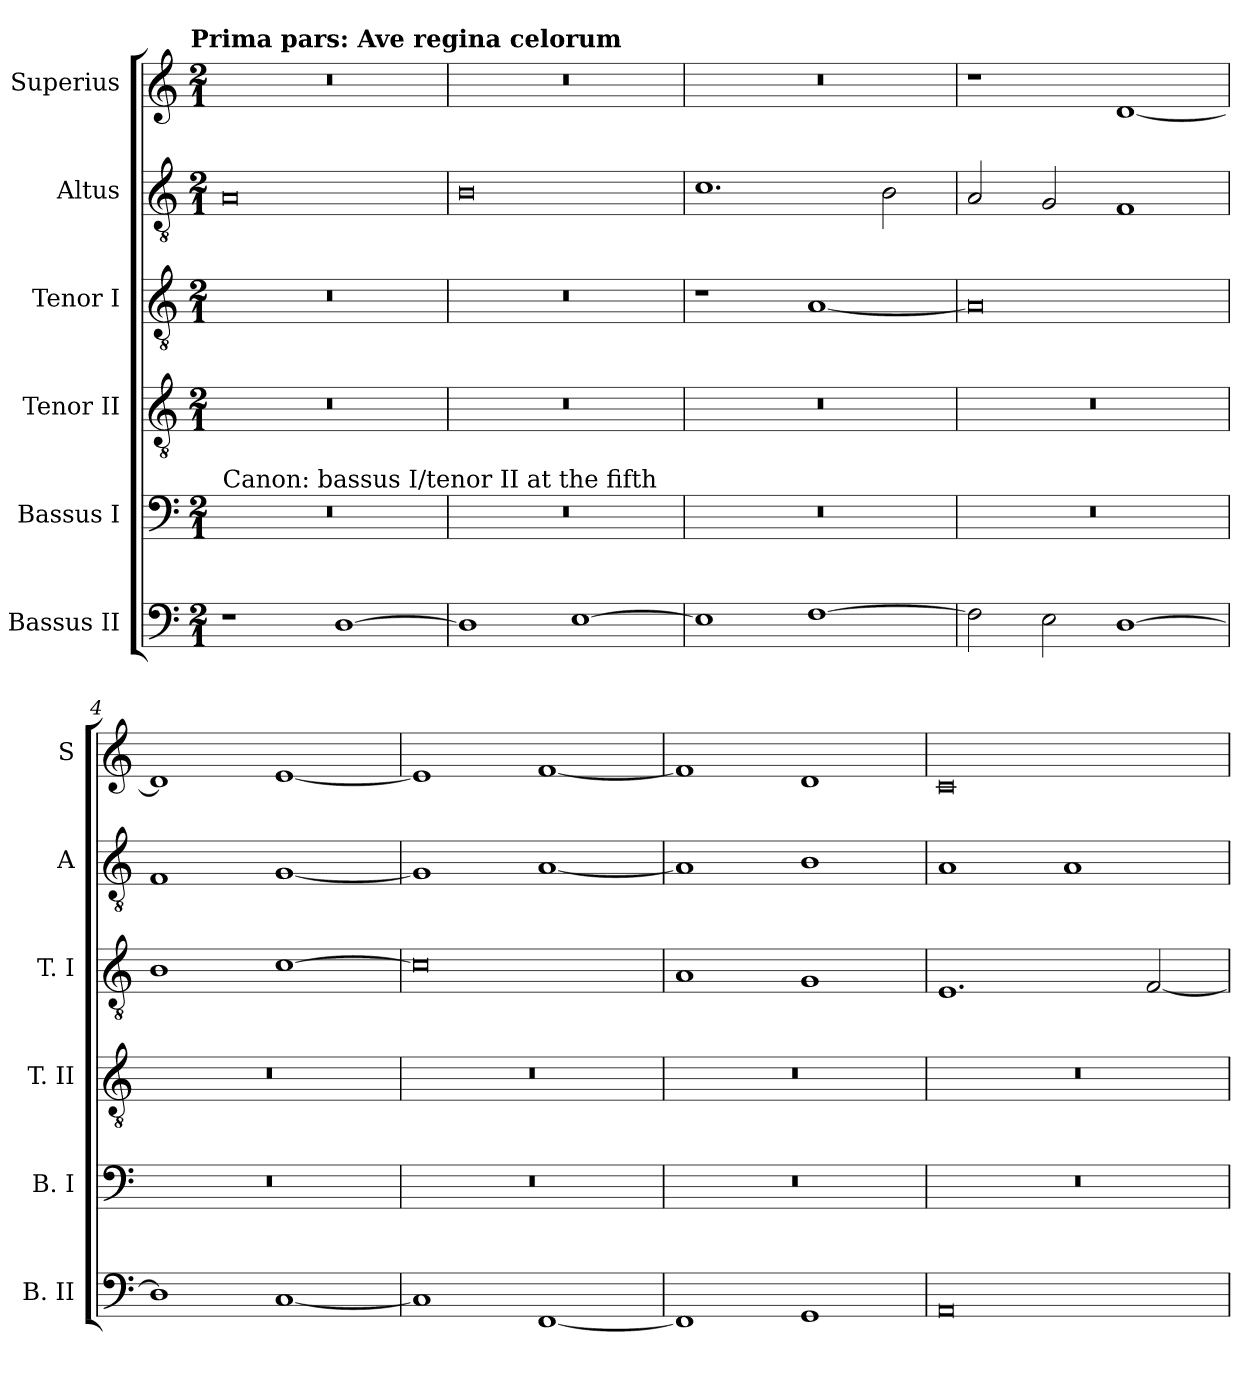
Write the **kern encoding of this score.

**kern	**kern	**kern	**kern	**kern	**kern
*part6	*part5	*part4	*part3	*part2	*part1
*staff6	*staff5	*staff4	*staff3	*staff2	*staff1
*I"Bassus II	*I"Bassus I	*I"Tenor II	*I"Tenor I	*I"Altus	*I"Superius
*I'B. II	*I'B. I	*I'T. II	*I'T. I	*I'A	*I'S
*clefF4	*clefF4	*clefGv2	*clefGv2	*clefGv2	*clefG2
*k[]	*k[]	*k[]	*k[]	*k[]	*k[]
*C:	*C:	*C:	*C:	*C:	*C:
!!LO:TX:omd:t=Prima pars&colon; Ave regina celorum
*M2/1	*M2/1	*M2/1	*M2/1	*M2/1	*M2/1
=	=	=	=	=	=
!	!LO:TX:a:t=Canon&colon; bassus I/tenor II at the fifth	!	!	!	!
1r	0r	0r	0r	0A	0r
[1D	.	.	.	.	.
=1	=1	=1	=1	=1	=1
1D]	0r	0r	0r	0B	0r
[1E	.	.	.	.	.
=2	=2	=2	=2	=2	=2
1E]	0r	0r	1r	1.c	0r
[1F	.	.	[1A	.	.
.	.	.	.	2B	.
=3	=3	=3	=3	=3	=3
2F]	0r	0r	0A]	2A	1r
2E	.	.	.	2G	.
[1D	.	.	.	1F	[1d
=4	=4	=4	=4	=4	=4
1D]	0r	0r	1B	1F	1d]
[1C	.	.	[1c	[1G	[1e
=5	=5	=5	=5	=5	=5
1C]	0r	0r	0c]	1G]	1e]
[1FF	.	.	.	[1A	[1f
=6	=6	=6	=6	=6	=6
1FF]	0r	0r	1A	1A]	1f]
1GG	.	.	1G	1B	1d
=7	=7	=7	=7	=7	=7
0AA	0r	0r	1.E	1A	0c
.	.	.	.	1A	.
.	.	.	[2F	.	.
=	=	=	=	=	=
*-	*-	*-	*-	*-	*-
